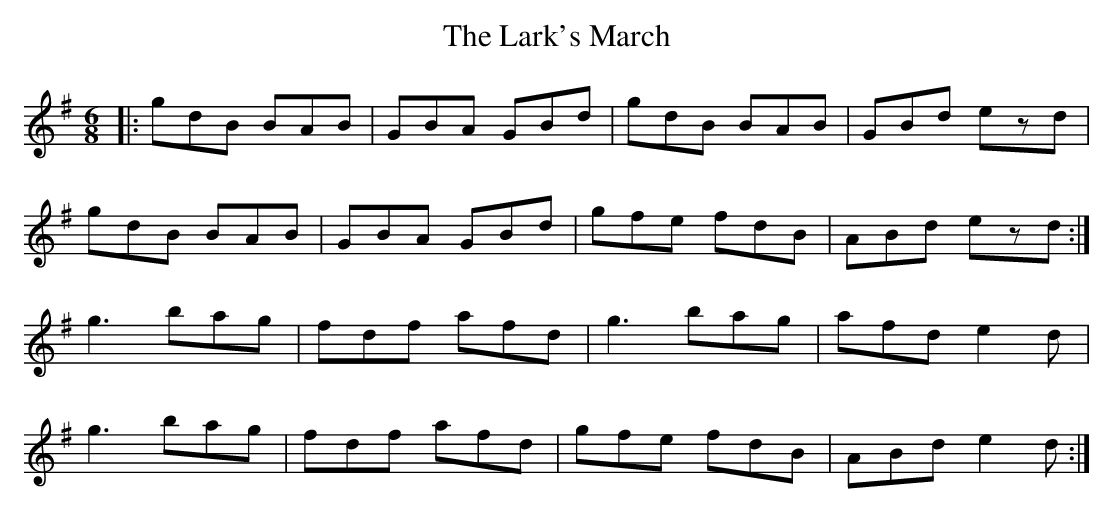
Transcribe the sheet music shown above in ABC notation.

X:1
T: The Lark's March
M: 6/8
L: 1/8
K: Gmaj
|:gdB BAB|GBA GBd|gdB BAB|GBd ezd|
gdB BAB|GBA GBd|gfe fdB|ABd ezd:|
g3 bag|fdf afd|g3 bag|afd e2d|
g3 bag|fdf afd|gfe fdB|ABd e2d:|
